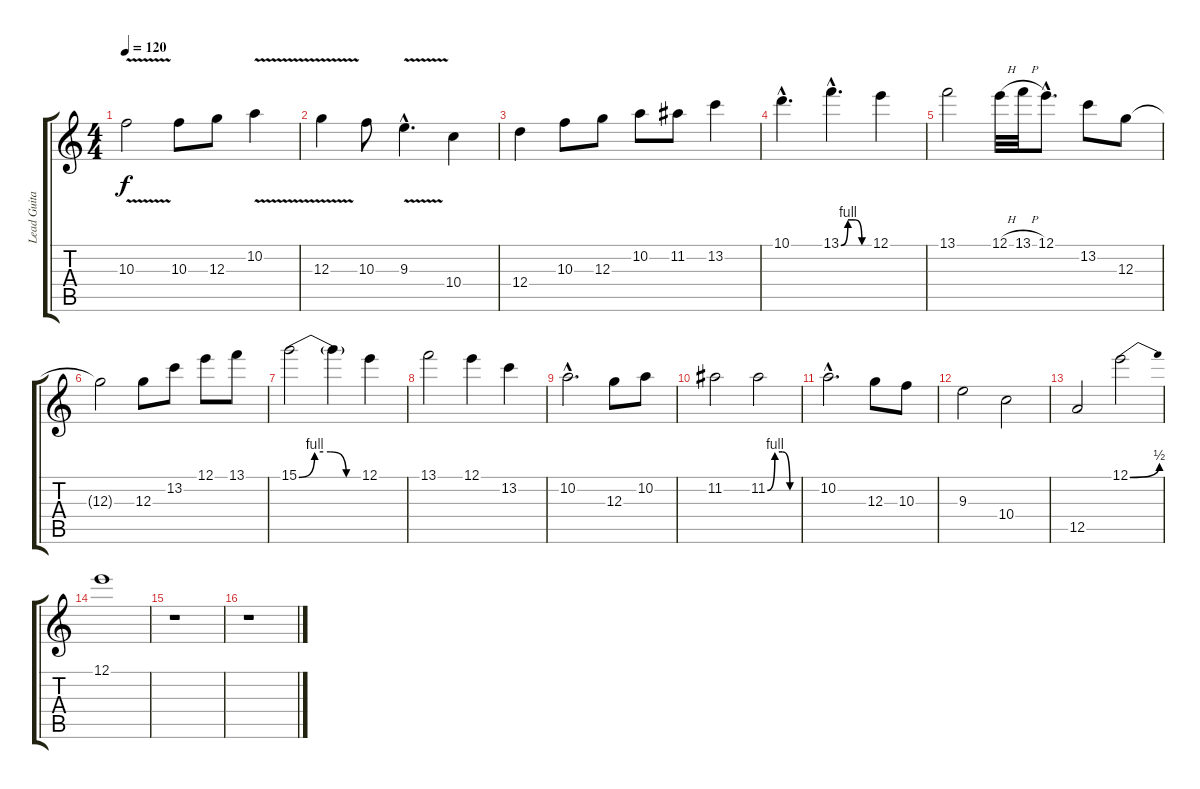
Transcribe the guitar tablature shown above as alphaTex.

\track ("Lead Guitar" "Lead Guita") {instrument overdrivenguitar}
\staff {score tabs}
\tuning (E4 B3 G3 D3 A2 E2) {hide}
\ts (4 4)
\tempo 120
\clef g2
\ks c
10.3{v}.2{dy f} 10.3.8 12.3.8 10.2{v}.4 |
12.3{v}.4 10.3.8 9.3{v hac}.4{d} 10.4.4 |
12.4.4 10.3.8 12.3.8 10.2.8 11.2.8 13.2.4 |
10.1{hac}.4{d} 13.1{be (custom 0 0 15 4 30 4 45 0 60 0) hac}.4{d} 12.1.4 |
13.1.2 12.1{h}.32 13.1{h}.32 12.1{hac}.8{d} 13.2.8 12.3.8 |
12.3{t}.2 12.3.8 13.2.8 12.1.8 13.1.8 |
15.1{be (custom 0 0 15 4 30 4 45 0 60 0)}.2 15.1{t}.4 12.1.4 |
13.1.2 12.1.4 13.2.4 |
10.2{hac}.2{d} 12.3.8 10.2.8 |
11.2.2 11.2{be (custom 0 0 15 4 30 4 45 0 60 0)}.2 |
10.2{hac}.2{d} 12.3.8 10.3.8 |
9.3.2 10.4.2 |
12.5.2 12.1{be (bend 0 0 60 2)}.2 |
12.1.1 |
r.1 |
r.1
